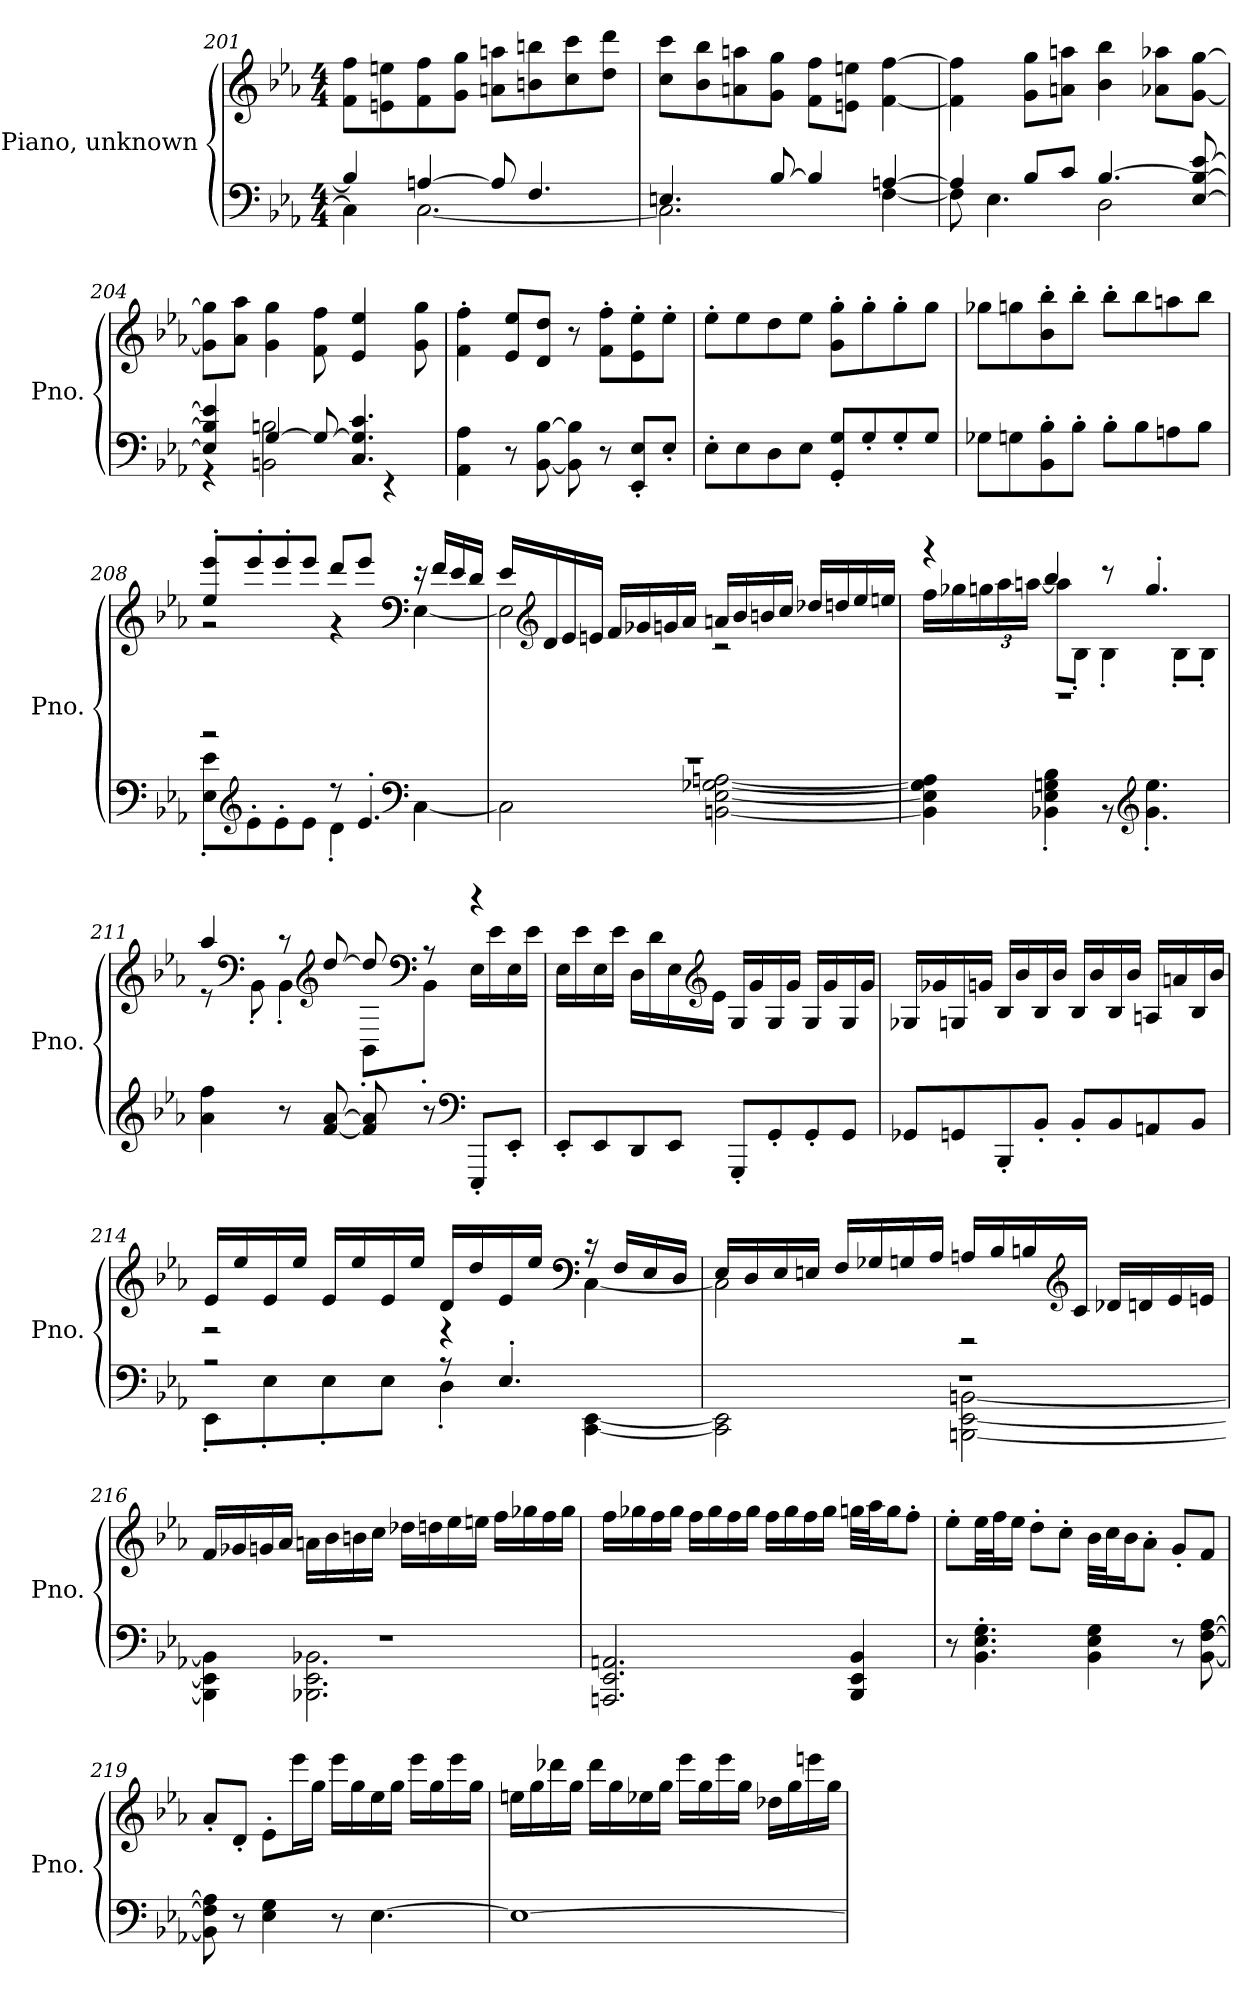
**kern	**kern
*part1	*part1
*staff2	*staff1
*I"Piano, unknown	*
*I'Pno.	*
*clefF4	*clefG2
*k[b-e-a-]	*k[b-e-a-]
*M4/4	*M4/4
=201	=201
*^	*
4B-/]	4C\]	8f\ 8ff\L
.	.	8en\ 8een\
[4An/	[2.C\	8f\ 8ff\
.	.	8g\ 8gg\J
8A/]	.	8an\ 8aan\L
4.F/	.	8bn\ 8bbn\
.	.	8cc\ 8ccc\
.	.	8dd\ 8ddd\J
!!LO:LB:g=z
=202	=202	=202
4.En/	2.C\]	8cc\ 8ccc\L
.	.	8b-\ 8bb-\
.	.	8an\ 8aan\
[8B-/	.	8g\ 8gg\J
4B-/]	.	8f\ 8ff\L
.	.	8en\ 8een\J
[4An/	[4F\	[4f\ [4ff\
=203	=203	=203
4A/]	8F\]	4f\] 4ff\]
.	4.E-\	.
8B-/L	.	8g\ 8gg\L
8c/J	.	8an\ 8aan\J
[4.B-/	2D\	4b-\ 4bb-\
.	.	8a-X\ 8aa-X\L
[8E-/ 8B-/_ [8e-/	.	[8g\ [8gg\J
=204	=204	=204
4E-/] 4B-/] 4e-/]	4r	8g\] 8gg\]L
.	.	8a-\ 8aa-\J
[4G/	2BBn\ 2Bn\	4g\ 4gg\
8G/_	.	8f\ 8ff\
4.C/ 4.G/] 4.c/	.	4e-/ 4ee-/
.	4r	.
.	.	8g\ 8gg\
*v	*v	*
=205	=205
4AA-\ 4A-\	4f\' 4ff\'
8r	8e-/ 8ee-/L
[8BB-\ [8B-\	8d/ 8dd/J
8BB-\] 8B-\]	8r
8r	8f\' 8ff\'L
8EE-/' 8E-/'L	8e-\' 8ee-\'
8E-'/J	8ee-'\J
!!LO:PB:g=z
=206	=206
8E-'\L	8ee-'\L
8E-\	8ee-\
8D\	8dd\
8E-\J	8ee-\J
8GG/' 8G/'L	8g\' 8gg\'L
8G'/	8gg'\
8G'/	8gg'\
8G/J	8gg\J
=207	=207
8G-X\L	8gg-X\L
8Gn\	8ggn\
8BB-\' 8B-\'	8b-\' 8bb-\'
8B-'\J	8bb-'\J
8B-'\L	8bb-'\L
8B-\	8bb-\
8An\	8aan\
8B-\J	8bb-\J
=208	=208
*^	*^
2r	8E-\' 8e-\'L	8ee-/' 8eee-/'L	2r
*clefG2	*	*	*
.	8e-'\	8eee-'/	.
.	8e-'\	8eee-'/	.
.	8e-\J	8eee-/J	.
8r	4d'\	8ddd/L	4r
4.e-'/	.	8eee-/J	.
*clefF4	*	*clefF4	*
.	[4C\	16r	[4E-\
.	.	16f/LL	.
.	.	16e-/	.
.	.	16d/JJ	.
!!LO:LB:g=z	!!
=209	=209	=209	=209
1r	2C\]	16e-/LL	2E-\]
*	*	*clefG2	*
.	.	16d/	.
.	.	16e-/	.
.	.	16en/JJ	.
.	.	16f/LL	.
.	.	16g-X/	.
.	.	16gn/	.
.	.	16a-/JJ	.
.	[2BBn\ [2E-\ [2G-X\ [2An\	16an/LL	2r
.	.	16b-/	.
.	.	16bn/	.
.	.	16cc/JJ	.
.	.	16dd-X/LL	.
.	.	16ddn/	.
.	.	16ee-/	.
.	.	16een/JJ	.
=210	=210	=210	=210
1r	4BB\] 4E-\] 4G-\] 4A\]	4r	16ff\LL
.	.	.	16gg-X\
*	*	*	*Xbrackettup
.	.	.	24ggn\
.	.	.	24aa-\
.	.	.	[24aan\JJ
.	4BB-X\' 4E-\' 4Gn\' 4B-\'	4bb-/	8aa\L]
.	.	.	8B-'\J
.	8r	8r	4B-'\
*clefG2	*	*	*
.	4.g\' 4.ee-\'	4.gg'/	.
.	.	.	8B-'\L
.	.	.	8B-'\J
*v	*v	*	*
!!LO:LB:g=z	!!
=211	=211	=211
4a-\ 4ff\	4aa-/	8r
*	*clefF4	*
.	.	8BB-'\
8r	8r	4BB-'\
*	*clefG2	*
[8f/ [8a-/	[8dd/	.
8f/] 8a-/]	8dd/]	8BB-'\L
*	*clefF4	*
8r	8r	8BB-'\J
*clefF4	*	*
8EEE-'/L	4r	16E-\LL
.	.	16e-\
8EE-'/J	.	16E-\
.	.	16e-\JJ
*	*v	*v
=212	=212
8EE-'/L	16E-\LL
.	16e-\
8EE-/	16E-\
.	16e-\JJ
8DD/	16D\LL
.	16d\
8EE-/J	16E-\
*	*clefG2
.	16e-\JJ
8GGG'/L	16G/LL
.	16g/
8GG'/	16G/
.	16g/JJ
8GG'/	16G/LL
.	16g/
8GG/J	16G/
.	16g/JJ
!!LO:LB:g=z
=213	=213
8GG-X/L	16G-X/LL
.	16g-X/
8GGn/	16Gn/
.	16gn/JJ
8BBB-'/	16B-/LL
.	16b-/
8BB-'/J	16B-/
.	16b-/JJ
8BB-'/L	16B-/LL
.	16b-/
8BB-/	16B-/
.	16b-/JJ
8AAn/	16An/LL
.	16an/
8BB-/J	16B-/
.	16b-/JJ
=214	=214
*^	*^
2r	8EE-'\L	16e-/LL	2r
.	.	16ee-/	.
.	8E-'\	16e-/	.
.	.	16ee-/JJ	.
.	8E-'\	16e-/LL	.
.	.	16ee-/	.
.	8E-\J	16e-/	.
.	.	16ee-/JJ	.
8r	4D'\	16d/LL	4r
.	.	16dd/	.
4.E-'/	.	16e-/	.
.	.	16ee-/JJ	.
*	*	*clefF4	*
.	[4CC\ [4EE-\	16r	[4C\
.	.	16F/LL	.
.	.	16E-/	.
.	.	16D/JJ	.
!!LO:LB:g=z	!!
=215	=215	=215	=215
1r	2CC\] 2EE-\]	16E-/LL	2C\]
.	.	16D/	.
.	.	16E-/	.
.	.	16En/JJ	.
.	.	16F/LL	.
.	.	16G-X/	.
.	.	16Gn/	.
.	.	16A-/JJ	.
.	[2BBBn\ [2EE-\ [2BBn\	16An/LL	2r
.	.	16B-/	.
.	.	16Bn/	.
*	*	*clefG2	*
.	.	16c/JJ	.
.	.	16d-X/LL	.
.	.	16dn/	.
.	.	16e-/	.
.	.	16en/JJ	.
*	*	*v	*v
=216	=216	=216
1r	4BBB\] 4EE-\] 4BB\]	16f/LL
.	.	16g-X/
.	.	16gn/
.	.	16a-/JJ
.	2.BBB-X\ 2.EE-\ 2.BB-X\	16an\LL
.	.	16b-\
.	.	16bn\
.	.	16cc\JJ
.	.	16dd-X\LL
.	.	16ddn\
.	.	16ee-\
.	.	16een\JJ
.	.	16ff\LL
.	.	16gg-X\
.	.	16ff\
.	.	16gg-\JJ
*v	*v	*
!!LO:LB:g=z
=217	=217
2.AAAn/ 2.EE-/ 2.AAn/	16ff\LL
.	16gg-X\
.	16ff\
.	16gg-\JJ
.	16ff\LL
.	16gg-\
.	16ff\
.	16gg-\JJ
.	16ff\LL
.	16gg-\
.	16ff\
.	16gg-\JJ
4BBB-/ 4EE-/ 4BB-/	32ggn\LLL
.	32aa-\J
.	16gg\J
.	8ff'\J
=218	=218
8r	8ee-'\L
4.BB-\' 4.E-\' 4.G\'	32ee-\LL
.	32ff\J
.	16ee-\JJ
.	8dd'\L
.	8cc'\J
4BB-\ 4E-\ 4G\	32b-\LLL
.	32cc\J
.	16b-\J
.	8a-'\J
8r	8g'/L
[8BB-\ [8F\ [8A-\	8f/J
=219	=219
8BB-\] 8F\] 8A-\]	8a-'/L
8r	8d'/J
4E-\ 4G\	8e-'\L
.	16eee-\L
.	16gg\JJ
8r	16eee-\LL
.	16gg\
[4.E-\	16ee-\
.	16gg\JJ
.	16eee-\LL
.	16gg\
.	16eee-\
.	16gg\JJ
!!LO:PB:g=z
=220	=220
1E-_	16een\LL
.	16gg\
.	16ddd-X\
.	16gg\JJ
.	16ddd-\LL
.	16gg\
.	16ee-X\
.	16gg\JJ
.	16eee-\LL
.	16gg\
.	16eee-\
.	16gg\JJ
.	16dd-X\LL
.	16gg\
.	16eeen\
.	16gg\JJ
=	=
*-	*-
